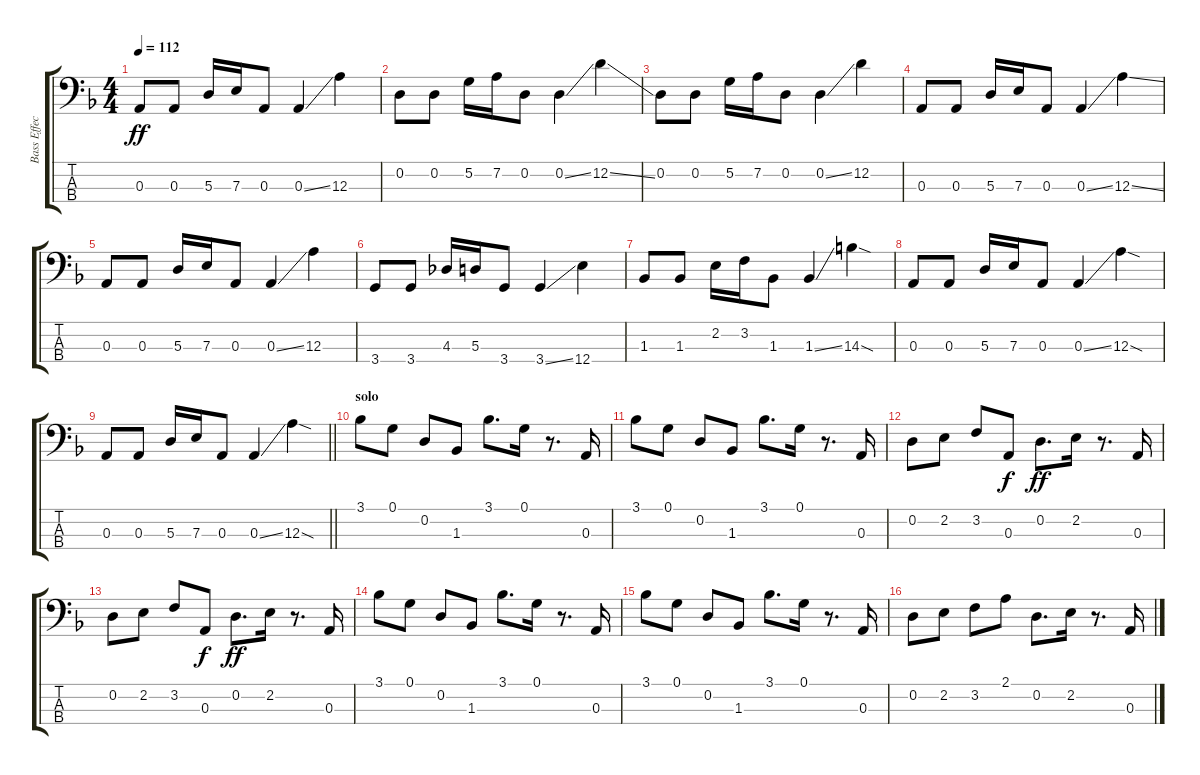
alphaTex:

\track ("Bass Effect" "Bass Effec") {instrument synthbass1}
\staff {score tabs}
\tuning (G2 D2 A1 E1) {hide}
\ts (4 4)
\tempo 112
\clef f4
\ks dminor
0.3.8{dy ff} 0.3.8 5.3.16 7.3.16 0.3.8 0.3{ss}.4 12.3.4 |
0.2.8 0.2.8 5.2.16 7.2.16 0.2.8 0.2{ss}.4 12.2{ss}.4 |
0.2.8 0.2.8 5.2.16 7.2.16 0.2.8 0.2{ss}.4 12.2.4 |
0.3.8 0.3.8 5.3.16 7.3.16 0.3.8 0.3{ss}.4 12.3{ss}.4 |
0.3.8 0.3.8 5.3.16 7.3.16 0.3.8 0.3{ss}.4 12.3.4 |
3.4.8 3.4.8 4.3.16 5.3.16 3.4.8 3.4{ss}.4 12.4.4 |
1.3.8 1.3.8 2.2.16 3.2.16 1.3.8 1.3{ss}.4 14.3{sod}.4 |
0.3.8 0.3.8 5.3.16 7.3.16 0.3.8 0.3{ss}.4 12.3{sod}.4 |
\barLineRight lightlight
0.3.8 0.3.8 5.3.16 7.3.16 0.3.8 0.3{ss}.4 12.3{sod}.4 |
\section ("" "solo")
3.1.8 0.1.8 0.2.8 1.3.8 3.1.8{d} 0.1.16 r.8{d} 0.3.16 |
3.1.8 0.1.8 0.2.8 1.3.8 3.1.8{d} 0.1.16 r.8{d} 0.3.16 |
0.2.8 2.2.8 3.2.8 0.3.8{dy f} 0.2.8{d dy ff} 2.2.16 r.8{d} 0.3.16 |
0.2.8 2.2.8 3.2.8 0.3.8{dy f} 0.2.8{d dy ff} 2.2.16 r.8{d} 0.3.16 |
3.1.8 0.1.8 0.2.8 1.3.8 3.1.8{d} 0.1.16 r.8{d} 0.3.16 |
3.1.8 0.1.8 0.2.8 1.3.8 3.1.8{d} 0.1.16 r.8{d} 0.3.16 |
0.2.8 2.2.8 3.2.8 2.1.8 0.2.8{d} 2.2.16 r.8{d} 0.3.16
